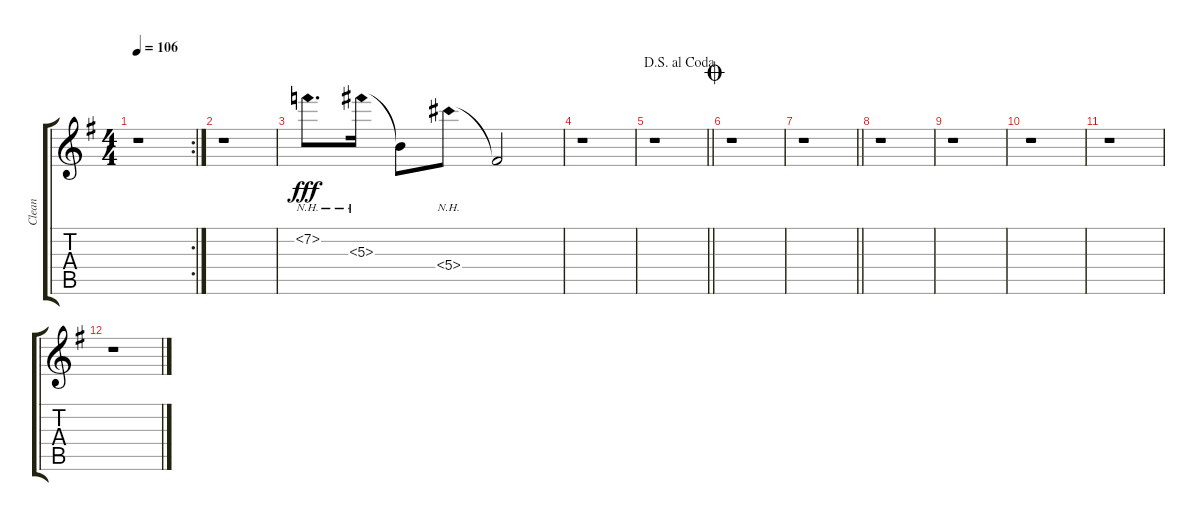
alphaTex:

\track ("Clean" "Clean") {instrument electricguitarclean}
\staff {score tabs}
\tuning (Eb4 Bb3 Gb3 Db3 Ab2 Db2) {hide}
\rc 2
\ts (4 4)
\tempo 106
\clef g2
\ks g
r.1{dy mp} |
r.1 |
7.2{nh}.8{d dy fff} 5.3{nh}.16 5.3{t}.8 5.4{nh}.8 5.4{t}.2 |
r.1 |
\jump dalsegnoalcoda
\barLineRight lightlight
r.1 |
\jump coda
r.1 |
\barLineRight lightlight
r.1 |
r.1 |
r.1 |
r.1 |
r.1 |
r.1
